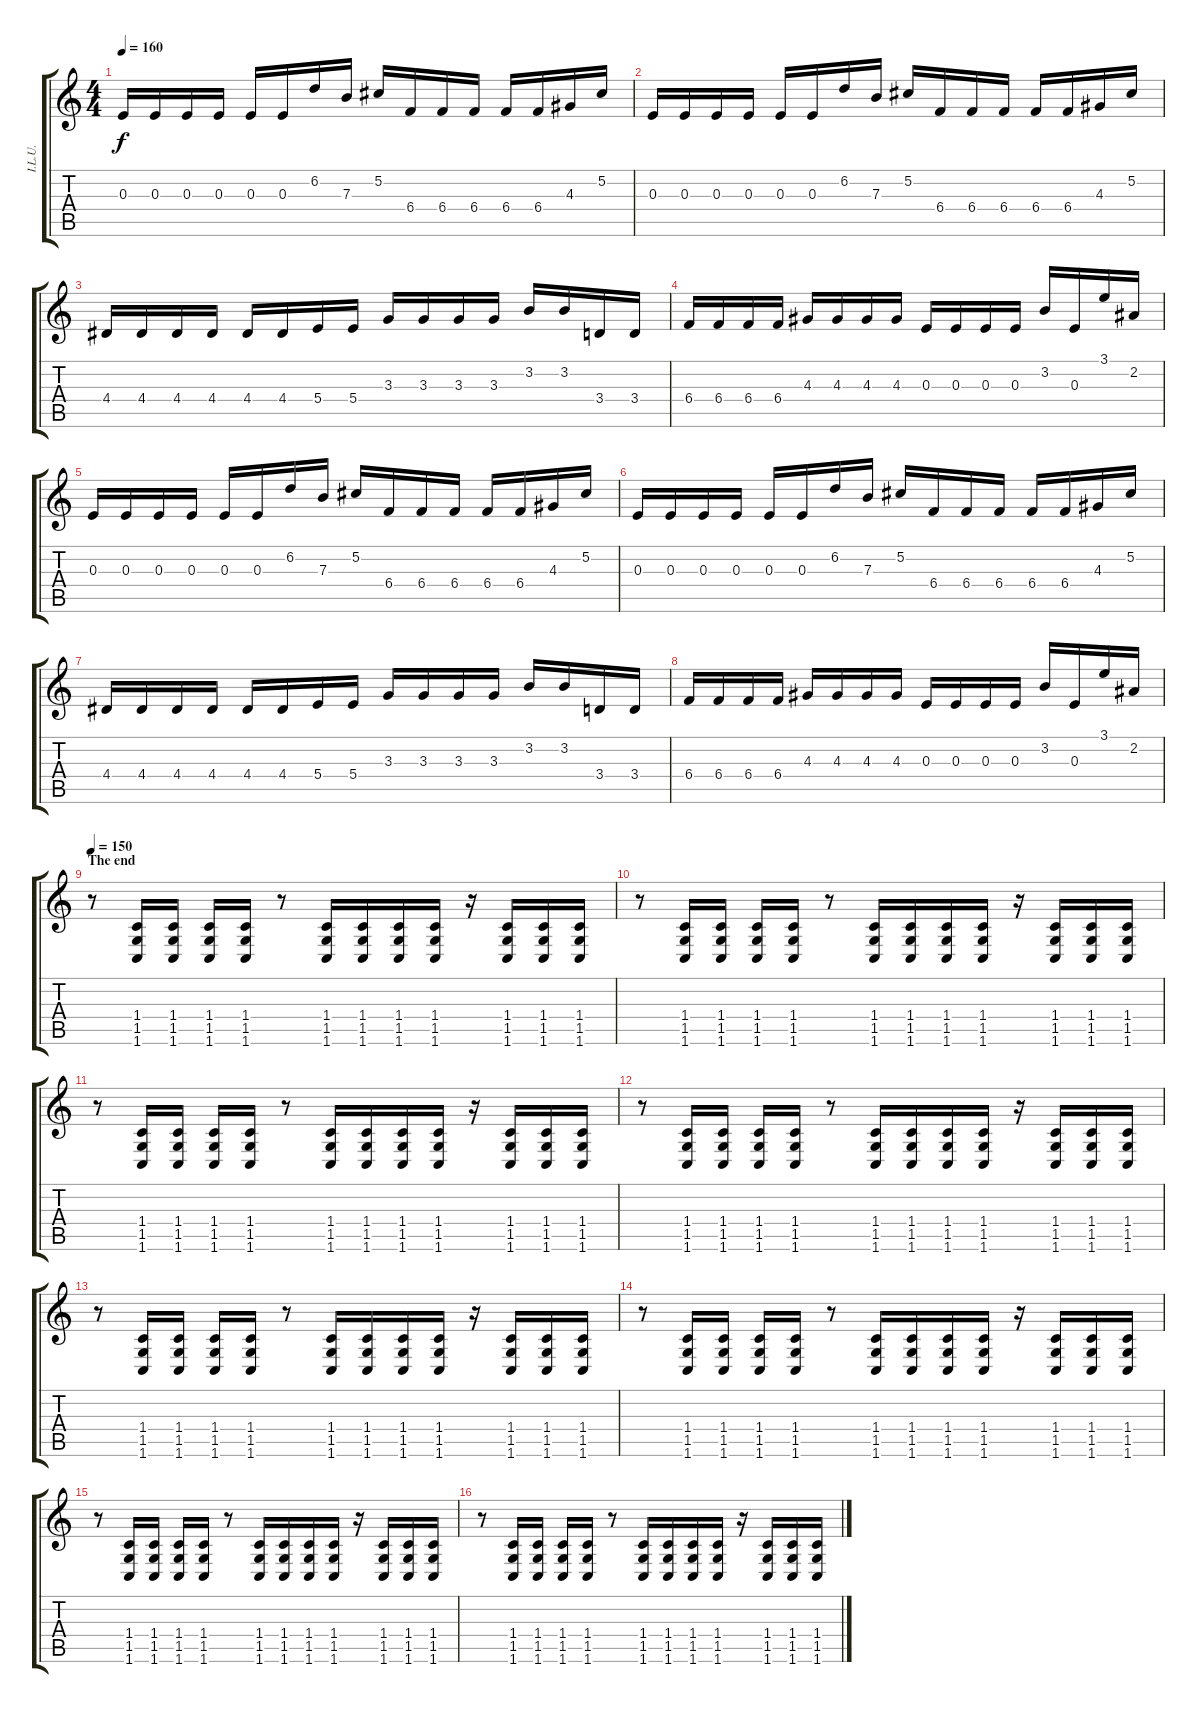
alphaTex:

\track ("I.L.U." "I.L.U.") {instrument distortionguitar}
\staff {score tabs}
\tuning (Db4 Ab3 E3 B2 Gb2 B1) {hide}
\ts (4 4)
\tempo 160
\clef g2
\ks c
0.3.16{dy f} 0.3.16 0.3.16 0.3.16 0.3.16 0.3.16 6.2.16 7.3.16 5.2.16 6.4.16 6.4.16 6.4.16 6.4.16 6.4.16 4.3.16 5.2.16 |
0.3.16 0.3.16 0.3.16 0.3.16 0.3.16 0.3.16 6.2.16 7.3.16 5.2.16 6.4.16 6.4.16 6.4.16 6.4.16 6.4.16 4.3.16 5.2.16 |
4.4.16 4.4.16 4.4.16 4.4.16 4.4.16 4.4.16 5.4.16 5.4.16 3.3.16 3.3.16 3.3.16 3.3.16 3.2.16 3.2.16 3.4.16 3.4.16 |
6.4.16 6.4.16 6.4.16 6.4.16 4.3.16 4.3.16 4.3.16 4.3.16 0.3.16 0.3.16 0.3.16 0.3.16 3.2.16 0.3.16 3.1.16 2.2.16 |
0.3.16 0.3.16 0.3.16 0.3.16 0.3.16 0.3.16 6.2.16 7.3.16 5.2.16 6.4.16 6.4.16 6.4.16 6.4.16 6.4.16 4.3.16 5.2.16 |
0.3.16 0.3.16 0.3.16 0.3.16 0.3.16 0.3.16 6.2.16 7.3.16 5.2.16 6.4.16 6.4.16 6.4.16 6.4.16 6.4.16 4.3.16 5.2.16 |
4.4.16 4.4.16 4.4.16 4.4.16 4.4.16 4.4.16 5.4.16 5.4.16 3.3.16 3.3.16 3.3.16 3.3.16 3.2.16 3.2.16 3.4.16 3.4.16 |
6.4.16 6.4.16 6.4.16 6.4.16 4.3.16 4.3.16 4.3.16 4.3.16 0.3.16 0.3.16 0.3.16 0.3.16 3.2.16 0.3.16 3.1.16 2.2.16 |
\section ("" "The end")
\tempo 150
r.8 (1.4 1.5 1.6).16 (1.4 1.5 1.6).16 (1.4 1.5 1.6).16 (1.4 1.5 1.6).16 r.8 (1.4 1.5 1.6).16 (1.4 1.5 1.6).16 (1.4 1.5 1.6).16 (1.4 1.5 1.6).16 r.16 (1.4 1.5 1.6).16 (1.4 1.5 1.6).16 (1.4 1.5 1.6).16 |
r.8 (1.4 1.5 1.6).16 (1.4 1.5 1.6).16 (1.4 1.5 1.6).16 (1.4 1.5 1.6).16 r.8 (1.4 1.5 1.6).16 (1.4 1.5 1.6).16 (1.4 1.5 1.6).16 (1.4 1.5 1.6).16 r.16 (1.4 1.5 1.6).16 (1.4 1.5 1.6).16 (1.4 1.5 1.6).16 |
r.8 (1.4 1.5 1.6).16 (1.4 1.5 1.6).16 (1.4 1.5 1.6).16 (1.4 1.5 1.6).16 r.8 (1.4 1.5 1.6).16 (1.4 1.5 1.6).16 (1.4 1.5 1.6).16 (1.4 1.5 1.6).16 r.16 (1.4 1.5 1.6).16 (1.4 1.5 1.6).16 (1.4 1.5 1.6).16 |
r.8 (1.4 1.5 1.6).16 (1.4 1.5 1.6).16 (1.4 1.5 1.6).16 (1.4 1.5 1.6).16 r.8 (1.4 1.5 1.6).16 (1.4 1.5 1.6).16 (1.4 1.5 1.6).16 (1.4 1.5 1.6).16 r.16 (1.4 1.5 1.6).16 (1.4 1.5 1.6).16 (1.4 1.5 1.6).16 |
r.8 (1.4 1.5 1.6).16 (1.4 1.5 1.6).16 (1.4 1.5 1.6).16 (1.4 1.5 1.6).16 r.8 (1.4 1.5 1.6).16 (1.4 1.5 1.6).16 (1.4 1.5 1.6).16 (1.4 1.5 1.6).16 r.16 (1.4 1.5 1.6).16 (1.4 1.5 1.6).16 (1.4 1.5 1.6).16 |
r.8 (1.4 1.5 1.6).16 (1.4 1.5 1.6).16 (1.4 1.5 1.6).16 (1.4 1.5 1.6).16 r.8 (1.4 1.5 1.6).16 (1.4 1.5 1.6).16 (1.4 1.5 1.6).16 (1.4 1.5 1.6).16 r.16 (1.4 1.5 1.6).16 (1.4 1.5 1.6).16 (1.4 1.5 1.6).16 |
r.8 (1.4 1.5 1.6).16 (1.4 1.5 1.6).16 (1.4 1.5 1.6).16 (1.4 1.5 1.6).16 r.8 (1.4 1.5 1.6).16 (1.4 1.5 1.6).16 (1.4 1.5 1.6).16 (1.4 1.5 1.6).16 r.16 (1.4 1.5 1.6).16 (1.4 1.5 1.6).16 (1.4 1.5 1.6).16 |
r.8 (1.4 1.5 1.6).16 (1.4 1.5 1.6).16 (1.4 1.5 1.6).16 (1.4 1.5 1.6).16 r.8 (1.4 1.5 1.6).16 (1.4 1.5 1.6).16 (1.4 1.5 1.6).16 (1.4 1.5 1.6).16 r.16 (1.4 1.5 1.6).16 (1.4 1.5 1.6).16 (1.4 1.5 1.6).16
